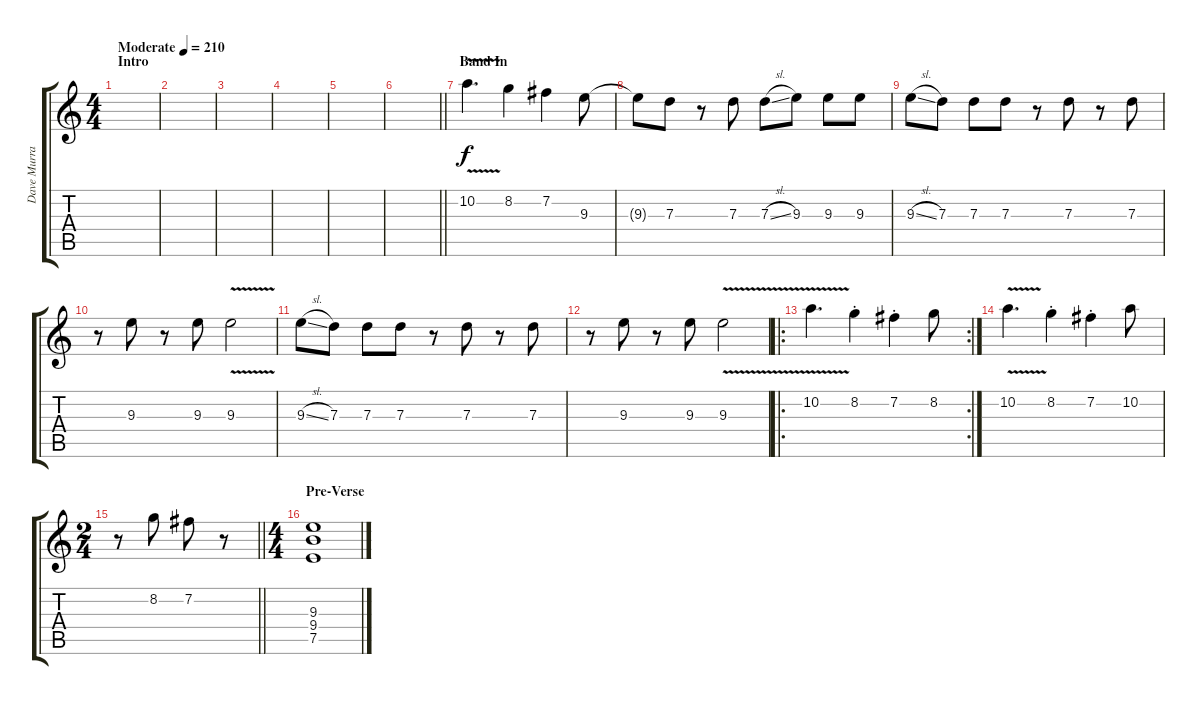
\track ("Dave Murray" "Dave Murra") {instrument distortionguitar}
\staff {score tabs}
\tuning (E4 B3 G3 D3 A2 E2) {hide}
\ts (4 4)
\section ("" "Intro")
\tempo (210 "Moderate")
\clef g2
\ks c
|
|
|
|
|
\barLineRight lightlight
|
\section ("" "Band In")
10.2{v}.4{d} 8.2.4 7.2.4 9.3.8 |
9.3{t}.8 7.3.8 r.8 7.3.8 7.3{sl}.8 9.3.8 9.3.8 9.3.8 |
9.3{sl}.8 7.3.8 7.3.8 7.3.8 r.8 7.3.8 r.8 7.3.8 |
r.8 9.3.8 r.8 9.3.8 9.3{v}.2 |
9.3{sl}.8 7.3.8 7.3.8 7.3.8 r.8 7.3.8 r.8 7.3.8 |
r.8 9.3.8 r.8 9.3.8 9.3{v}.2 |
\ro
\rc 2
10.2{v}.4{d} 8.2{st}.4 7.2{st}.4 8.2.8 |
10.2{v}.4{d} 8.2{st}.4 7.2{st}.4 10.2.8 |
\ts (2 4)
\barLineRight lightlight
r.8 8.2.8 7.2.8 r.8 |
\ts (4 4)
\section ("" "Pre-Verse")
(9.3 9.4 7.5).1
